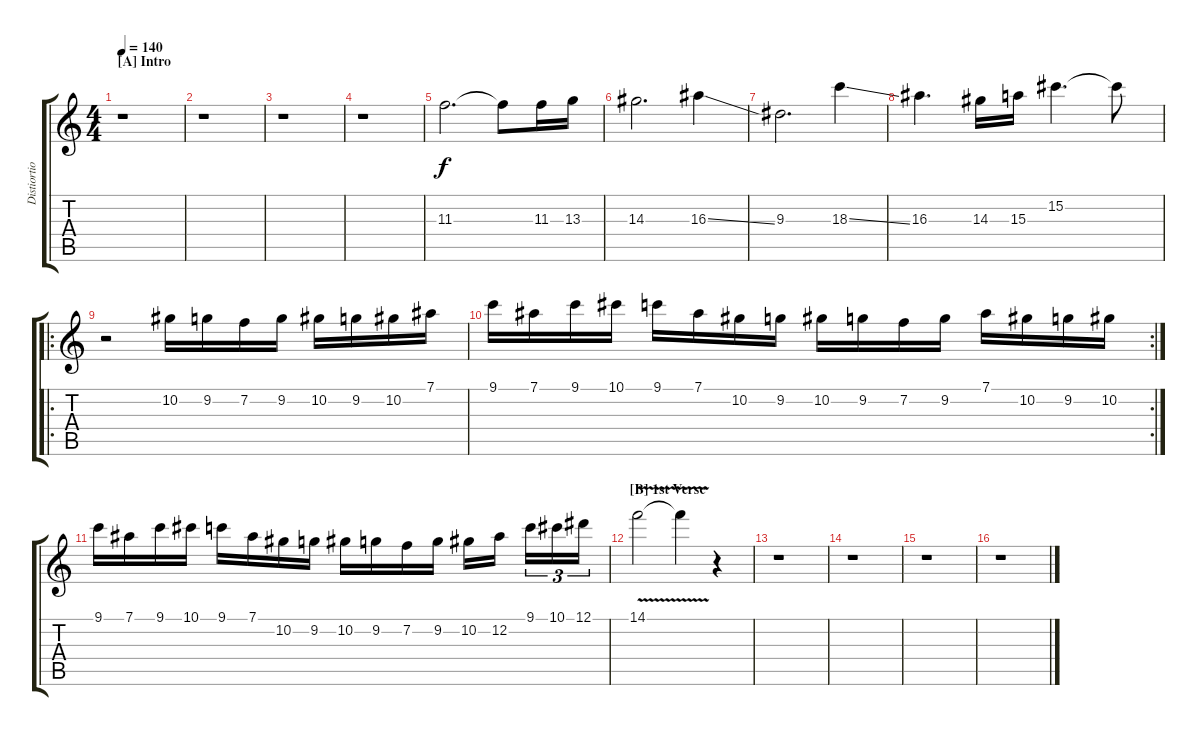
\track ("Distiortion Guitar" "Distiortio") {instrument distortionguitar}
\staff {score tabs}
\tuning (Eb4 Bb3 Gb3 Db3 Ab2 Db2) {hide}
\ts (4 4)
\section ("" "[A] Intro")
\tempo 140
\clef g2
\ks c
r.1{dy f instrument distortionguitar} |
r.1 |
r.1 |
r.1 |
11.3.2{d} 11.3{t}.8 11.3.16 13.3.16 |
14.3.2{d} 16.3{ss}.4 |
9.3.2{d} 18.3{ss}.4 |
16.3.4{d} 14.3.16 15.3.16 15.2.4{d} 15.2{t}.8 |
\ro
r.2 10.2.16 9.2.16 7.2.16 9.2.16 10.2.16 9.2.16 10.2.16 7.1.16 |
\rc 2
9.1.16 7.1.16 9.1.16 10.1.16 9.1.16 7.1.16 10.2.16 9.2.16 10.2.16 9.2.16 7.2.16 9.2.16 7.1.16 10.2.16 9.2.16 10.2.16 |
9.1.16 7.1.16 9.1.16 10.1.16 9.1.16 7.1.16 10.2.16 9.2.16 10.2.16 9.2.16 7.2.16 9.2.16 10.2.16 12.2.16 9.1.16{tu (3 2)} 10.1.16{tu (3 2)} 12.1.16{tu (3 2)} |
\section ("" "[B] 1st Verse")
14.1{v}.2 14.1{v t}.4 r.4 |
r.1 |
r.1 |
r.1 |
r.1
